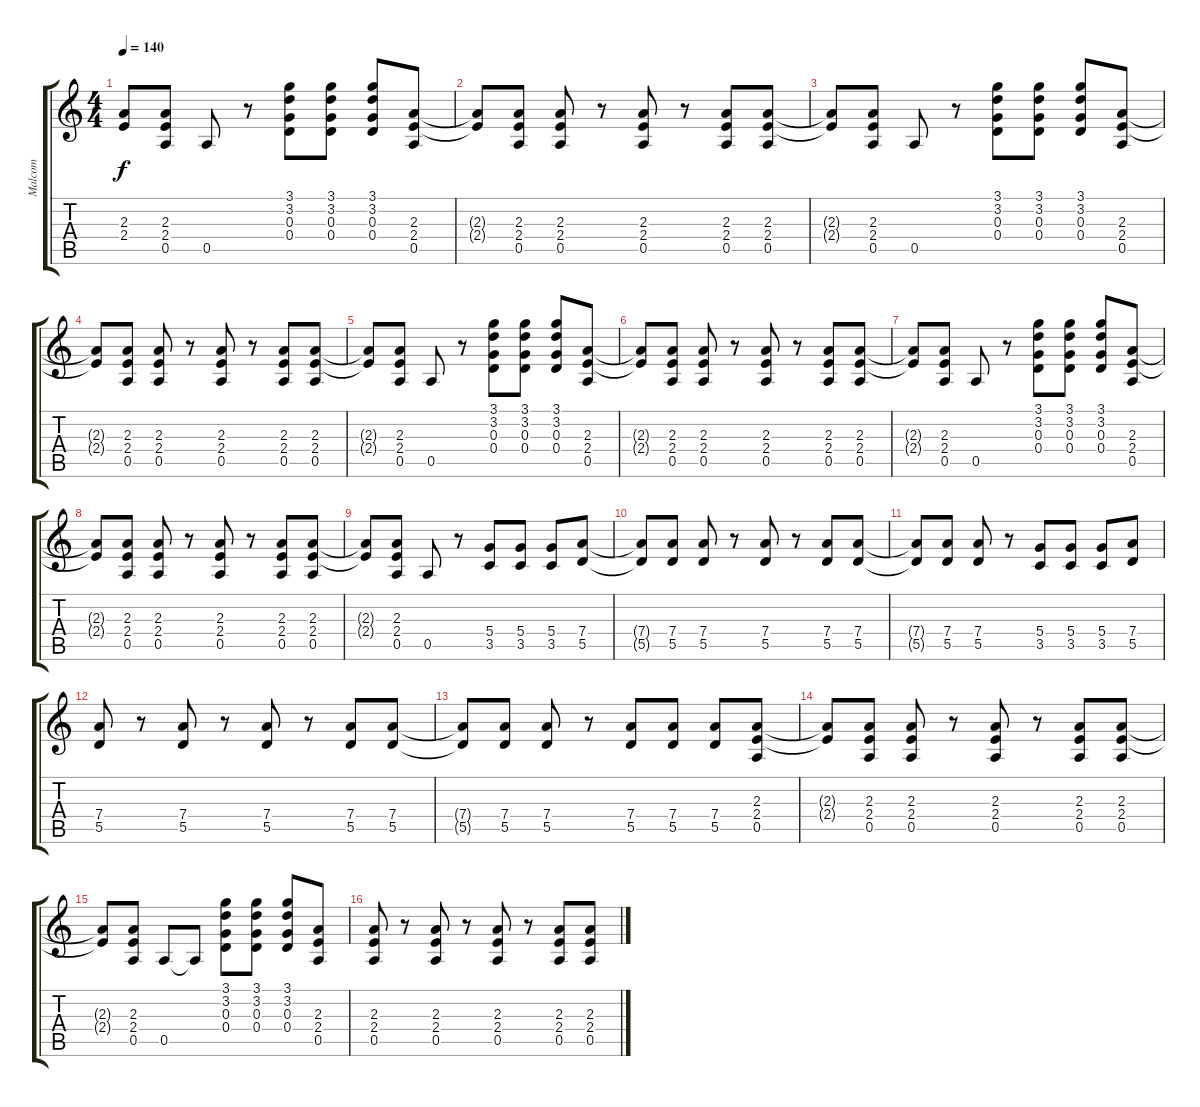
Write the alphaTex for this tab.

\track ("Malcom" "Malcom") {instrument distortionguitar}
\staff {score tabs}
\tuning (E4 B3 G3 D3 A2 E2) {hide}
\ts (4 4)
\tempo 140
\clef g2
\ks c
(2.3{t} 2.4{t}).8{dy f} (2.3 2.4 0.5).8 0.5.8 r.8 (3.1 3.2 0.3 0.4).8 (3.1 3.2 0.3 0.4).8 (3.1 3.2 0.3 0.4).8 (2.3 2.4 0.5).8 |
(2.3{t} 2.4{t}).8 (2.3 2.4 0.5).8 (2.3 2.4 0.5).8 r.8 (2.3 2.4 0.5).8 r.8 (2.3 2.4 0.5).8 (2.3 2.4 0.5).8 |
(2.3{t} 2.4{t}).8 (2.3 2.4 0.5).8 0.5.8 r.8 (3.1 3.2 0.3 0.4).8 (3.1 3.2 0.3 0.4).8 (3.1 3.2 0.3 0.4).8 (2.3 2.4 0.5).8 |
(2.3{t} 2.4{t}).8 (2.3 2.4 0.5).8 (2.3 2.4 0.5).8 r.8 (2.3 2.4 0.5).8 r.8 (2.3 2.4 0.5).8 (2.3 2.4 0.5).8 |
(2.3{t} 2.4{t}).8 (2.3 2.4 0.5).8 0.5.8 r.8 (3.1 3.2 0.3 0.4).8 (3.1 3.2 0.3 0.4).8 (3.1 3.2 0.3 0.4).8 (2.3 2.4 0.5).8 |
(2.3{t} 2.4{t}).8 (2.3 2.4 0.5).8 (2.3 2.4 0.5).8 r.8 (2.3 2.4 0.5).8 r.8 (2.3 2.4 0.5).8 (2.3 2.4 0.5).8 |
(2.3{t} 2.4{t}).8 (2.3 2.4 0.5).8 0.5.8 r.8 (3.1 3.2 0.3 0.4).8 (3.1 3.2 0.3 0.4).8 (3.1 3.2 0.3 0.4).8 (2.3 2.4 0.5).8 |
(2.3{t} 2.4{t}).8 (2.3 2.4 0.5).8 (2.3 2.4 0.5).8 r.8 (2.3 2.4 0.5).8 r.8 (2.3 2.4 0.5).8 (2.3 2.4 0.5).8 |
(2.3{t} 2.4{t}).8 (2.3 2.4 0.5).8 0.5.8 r.8 (5.4 3.5).8 (5.4 3.5).8 (5.4 3.5).8 (7.4 5.5).8 |
(7.4{t} 5.5{t}).8 (7.4 5.5).8 (7.4 5.5).8 r.8 (7.4 5.5).8 r.8 (7.4 5.5).8 (7.4 5.5).8 |
(7.4{t} 5.5{t}).8 (7.4 5.5).8 (7.4 5.5).8 r.8 (5.4 3.5).8 (5.4 3.5).8 (5.4 3.5).8 (7.4 5.5).8 |
(7.4 5.5).8 r.8 (7.4 5.5).8 r.8 (7.4 5.5).8 r.8 (7.4 5.5).8 (7.4 5.5).8 |
(7.4{t} 5.5{t}).8 (7.4 5.5).8 (7.4 5.5).8 r.8 (7.4 5.5).8 (7.4 5.5).8 (7.4 5.5).8 (2.3 2.4 0.5).8 |
(2.3{t} 2.4{t}).8 (2.3 2.4 0.5).8 (2.3 2.4 0.5).8 r.8 (2.3 2.4 0.5).8 r.8 (2.3 2.4 0.5).8 (2.3 2.4 0.5).8 |
(2.3{t} 2.4{t}).8 (2.3 2.4 0.5).8 0.5.8 0.5{t}.8 (3.1 3.2 0.3 0.4).8 (3.1 3.2 0.3 0.4).8 (3.1 3.2 0.3 0.4).8 (2.3 2.4 0.5).8 |
(2.3 2.4 0.5).8 r.8 (2.3 2.4 0.5).8 r.8 (2.3 2.4 0.5).8 r.8 (2.3 2.4 0.5).8 (2.3 2.4 0.5).8
